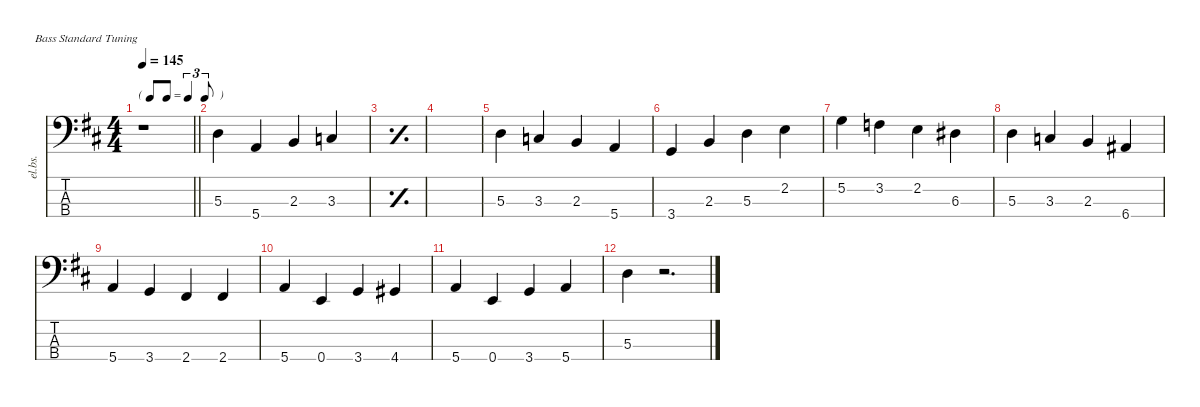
\defaultSystemsLayout 4
\hideDynamics
\bracketExtendMode nobrackets
\otherSystemsTrackNameOrientation horizontal
\track ("Electric Bass" "el.bs.") {instrument electricbassfinger}
\staff {score tabs}
\tuning (G2 D2 A1 E1)
\ts (4 4)
\tf triplet8th
\tempo 145
\clef f4
\barLineRight lightlight
\ks d
r.1{dy mf} |
5.3.4 5.4.4 2.3.4 3.3.4 |
\simile simple
|
|
\simile none
5.3.4 3.3.4 2.3.4 5.4.4 |
3.4.4 2.3.4 5.3.4 2.2.4 |
5.2.4 3.2.4 2.2.4 6.3.4 |
5.3.4 3.3.4 2.3.4 6.4.4 |
5.4.4 3.4.4 2.4.4 2.4.4 |
5.4.4{dy f} 0.4.4 3.4.4 4.4.4 |
5.4.4{dy mf} 0.4.4 3.4.4 5.4.4 |
5.3.4 r.2{d}
